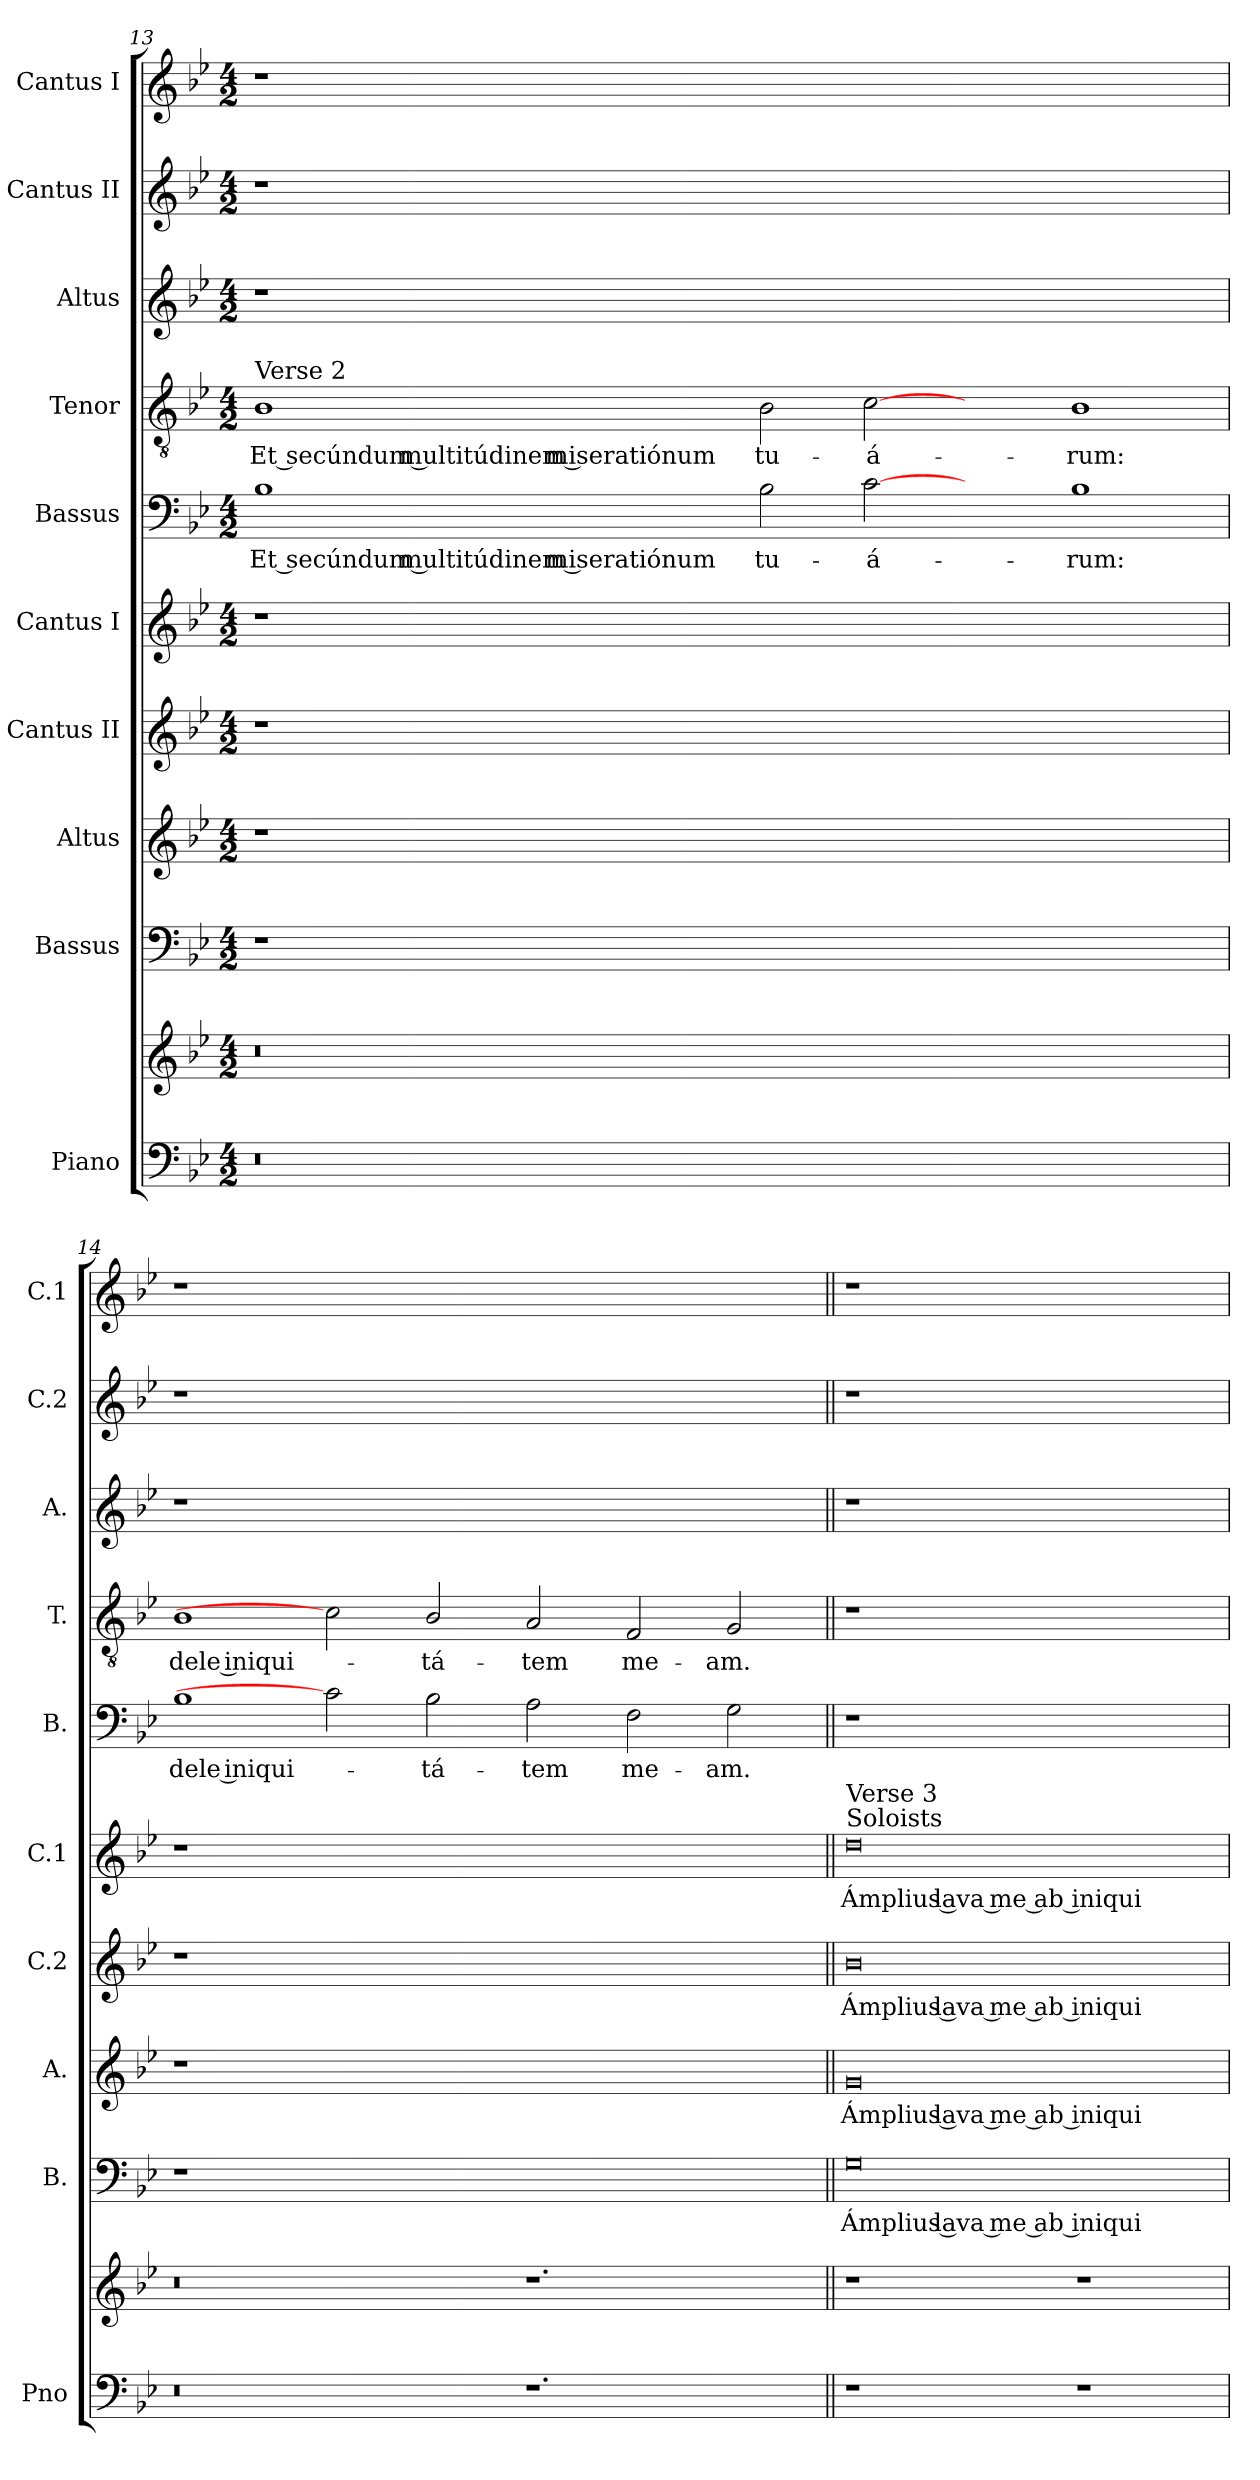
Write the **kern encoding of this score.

**kern	**kern	**kern	**text	**kern	**text	**kern	**text	**kern	**text	**kern	**text	**kern	**text	**kern	**kern	**kern
*part10	*part10	*part9	*part9	*part8	*part8	*part7	*part7	*part6	*part6	*part5	*part5	*part4	*part4	*part3	*part2	*part1
*staff11	*staff10	*staff9	*staff9	*staff8	*staff8	*staff7	*staff7	*staff6	*staff6	*staff5	*staff5	*staff4	*staff4	*staff3	*staff2	*staff1
*I"Piano	*	*I"Bassus	*	*I"Altus	*	*I"Cantus II	*	*I"Cantus I	*	*I"Bassus	*	*I"Tenor	*	*I"Altus	*I"Cantus II	*I"Cantus I
*I'Pno	*	*I'B.	*	*I'A.	*	*I'C.2	*	*I'C.1	*	*I'B.	*	*I'T.	*	*I'A.	*I'C.2	*I'C.1
!!LO:LB:g=z
*clefF4	*clefG2	*clefF4	*	*clefG2	*	*clefG2	*	*clefG2	*	*clefF4	*	*clefGv2	*	*clefG2	*clefG2	*clefG2
*	*	*	*	*	*	*	*	*	*	*	*	*ITrd7c12	*	*	*	*
*k[b-e-]	*k[b-e-]	*k[b-e-]	*	*k[b-e-]	*	*k[b-e-]	*	*k[b-e-]	*	*k[b-e-]	*	*k[b-e-]	*	*k[b-e-]	*k[b-e-]	*k[b-e-]
*B-:	*B-:	*B-:	*	*B-:	*	*B-:	*	*B-:	*	*B-:	*	*B-:	*	*B-:	*B-:	*B-:
*M4/2	*M4/2	*M4/2	*	*M4/2	*	*M4/2	*	*M4/2	*	*M4/2	*	*M4/2	*	*M4/2	*M4/2	*M4/2
=13	=13	=13	=13	=13	=13	=13	=13	=13	=13	=13	=13	=13	=13	=13	=13	=13
!	!	!LO:N:vis=1	!	!LO:N:vis=1	!	!LO:N:vis=1	!	!LO:N:vis=1	!	!	!	!	!	!	!	!
!	!	!	!	!	!	!	!	!	!	!	!LO:LY:b:color=#000000	!	!	!	!	!
!	!	!	!	!	!	!	!	!	!	!	!	!LO:TX:a:t=Verse 2	!	!	!	!
!	!	!	!	!	!	!	!	!	!	!	!	!	!LO:LY:b:color=#000000	!LO:N:vis=1	!LO:N:vis=1	!LO:N:vis=1
0r	0r	0r	.	0r	.	0r	.	0r	.	1B-i	Et secúndum multitúdinem miseratiónum	1BB-i	Et secúndum multitúdinem miseratiónum	0r	0r	0r
!	!	!	!	!	!	!	!	!	!	!	!LO:LY:b:color=#000000	!	!	!	!	!
!	!	!	!	!	!	!	!	!	!	!	!	!	!LO:LY:b:color=#000000	!	!	!
.	.	.	.	.	.	.	.	.	.	2B-i\	tu-	2BB-i\	tu-	.	.	.
!	!	!	!	!	!	!	!	!	!	!	!LO:LY:b:color=#000000	!	!	!	!	!
!	!	!	!	!	!	!	!	!	!	!	!	!	!LO:LY:b:color=#000000	!	!	!
.	.	.	.	.	.	.	.	.	.	[2ci	-á-	[2Ci	-á-	.	.	.
1.ryy	1.ryy	1.ryy	.	1.ryy	.	1.ryy	.	1.ryy	.	2ryy	.	2ryy	.	1.ryy	1.ryy	1.ryy
!	!	!	!	!	!	!	!	!	!	!	!LO:LY:b:color=#000000	!	!	!	!	!
!	!	!	!	!	!	!	!	!	!	!	!	!	!LO:LY:b:color=#000000	!	!	!
.	.	.	.	.	.	.	.	.	.	1B-i	-rum:	1BB-i	-rum:	.	.	.
=14	=14	=14	=14	=14	=14	=14	=14	=14	=14	=14	=14	=14	=14	=14	=14	=14
!	!	!LO:N:vis=1	!	!LO:N:vis=1	!	!LO:N:vis=1	!	!LO:N:vis=1	!	!	!	!	!	!	!	!
!	!	!	!	!	!	!	!	!	!	!	!LO:LY:b:color=#000000	!	!	!	!	!
!	!	!	!	!	!	!	!	!	!	!	!	!	!LO:LY:b:color=#000000	!LO:N:vis=1	!LO:N:vis=1	!LO:N:vis=1
0r	0r	0r	.	0r	.	0r	.	0r	.	1B-i	dele iniqui-	1BB-i	dele iniqui-	0r	0r	0r
.	.	.	.	.	.	.	.	.	.	2ci]	.	2Ci]	.	.	.	.
!	!	!	!	!	!	!	!	!	!	!	!LO:LY:b:color=#000000	!	!	!	!	!
!	!	!	!	!	!	!	!	!	!	!	!	!	!LO:LY:b:color=#000000	!	!	!
.	.	.	.	.	.	.	.	.	.	2B-i\	-tá-	2BB-i/	-tá-	.	.	.
!	!	!	!	!	!	!	!	!	!	!	!LO:LY:b:color=#000000	!	!	!	!	!
!	!	!	!	!	!	!	!	!	!	!	!	!	!LO:LY:b:color=#000000	!	!	!
1.r	1.r	1.ryy	.	1.ryy	.	1.ryy	.	1.ryy	.	2Ai\	-tem	2AAi/	-tem	1.ryy	1.ryy	1.ryy
!	!	!	!	!	!	!	!	!	!	!	!LO:LY:b:color=#000000	!	!	!	!	!
!	!	!	!	!	!	!	!	!	!	!	!	!	!LO:LY:b:color=#000000	!	!	!
.	.	.	.	.	.	.	.	.	.	2Fi\	me-	2FFi/	me-	.	.	.
!	!	!	!	!	!	!	!	!	!	!	!LO:LY:b:color=#000000	!	!	!	!	!
!	!	!	!	!	!	!	!	!	!	!	!	!	!LO:LY:b:color=#000000	!	!	!
.	.	.	.	.	.	.	.	.	.	2Gi\	-am.	2GGi/	-am.	.	.	.
!!LO:PB:g=z
=13||	=13||	=13||	=13||	=13||	=13||	=13||	=13||	=13||	=13||	=13||	=13||	=13||	=13||	=13||	=13||	=13||
!LO:N:vis=1	!LO:N:vis=1	!	!	!	!	!	!	!	!	!	!	!	!	!	!	!
!	!	!	!LO:LY:b:color=#000000	!	!	!	!	!	!	!	!	!	!	!	!	!
!	!	!	!	!	!LO:LY:b:color=#000000	!	!	!	!	!	!	!	!	!	!	!
!	!	!	!	!	!	!	!LO:LY:b:color=#000000	!	!	!	!	!	!	!	!	!
!	!	!	!	!	!	!	!	!LO:TX:a:t=Soloists	!	!	!	!	!	!	!	!
!	!	!	!	!	!	!	!	!LO:TX:t=Verse 3	!	!	!	!	!	!	!	!
!	!	!	!	!	!	!	!	!	!LO:LY:b:color=#000000	!LO:N:vis=1	!	!LO:N:vis=1	!	!LO:N:vis=1	!LO:N:vis=1	!LO:N:vis=1
0r	0r	0Gi	Ámplius lava me ab iniqui-	0gi	Ámplius lava me ab iniqui-	0b-i	Ámplius lava me ab iniqui-	0ddi	Ámplius lava me ab iniqui-	0r	.	0r	.	0r	0r	0r
1r	1r	1ryy	.	1ryy	.	1ryy	.	1ryy	.	1ryy	.	1ryy	.	1ryy	1ryy	1ryy
=	=	=	=	=	=	=	=	=	=	=	=	=	=	=	=	=
*-	*-	*-	*-	*-	*-	*-	*-	*-	*-	*-	*-	*-	*-	*-	*-	*-
